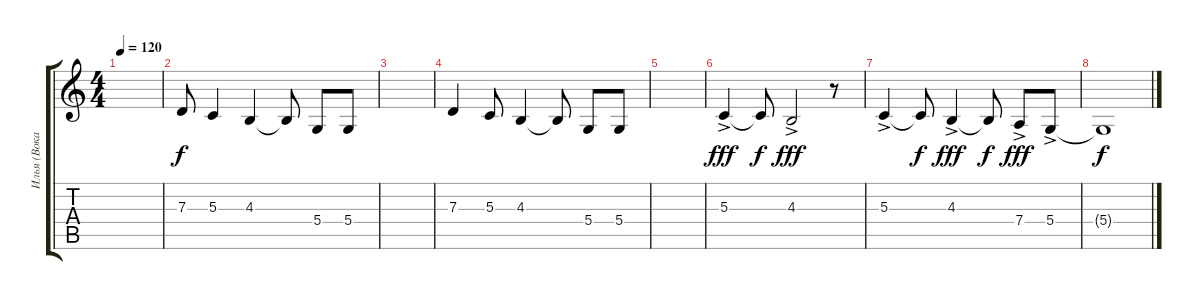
\track ("Илья (Вокал)" "Илья (Вока") {instrument lead8bassandlead}
\staff {score tabs}
\tuning (E4 B3 G3 D3 A2 E2) {hide}
\ts (4 4)
\tempo 120
\clef g2
\ks c
|
7.3.8 5.3.4 4.3.4 4.3{t}.8 5.4.8 5.4.8 |
|
7.3.4 5.3.8 4.3.4 4.3{t}.8 5.4.8 5.4.8 |
|
5.3{ac}.4{dy fff} 5.3{t}.8{dy f} 4.3{ac}.2{dy fff} r.8 |
5.3{ac}.4 5.3{t}.8{dy f} 4.3{ac}.4{dy fff} 4.3{t}.8{dy f} 7.4{ac}.8{dy fff} 5.4{ac}.8 |
5.4{t}.1{dy f}
